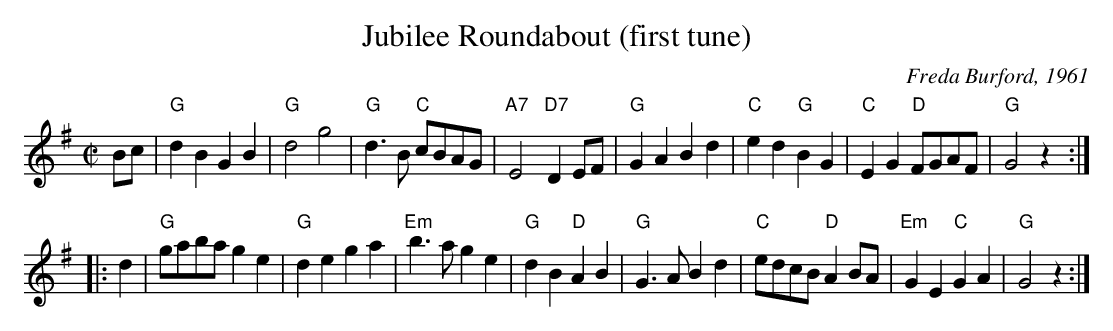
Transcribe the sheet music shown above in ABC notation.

X:1
T: Jubilee Roundabout (first tune)
C: Freda Burford, 1961
M: C|
L: 1/8
K: G
Bc \
| "G"d2B2 G2B2 | "G"d4 g4 | "G"d3B "C"cBAG | "A7"E4 "D7"D2EF \
| "G"G2A2 B2d2 | "C"e2d2 "G"B2G2 | "C"E2G2 "D"FGAF | "G"G4 z2 :|
|: d2 \
| "G"gaba g2e2 | "G"d2e2 g2a2 | "Em"b3a g2e2 | "G"d2B2 "D"A2B2 \
| "G"G3A B2d2 | "C"edcB "D"A2BA | "Em"G2E2 "C"G2A2 | "G"G4 z2 :|
